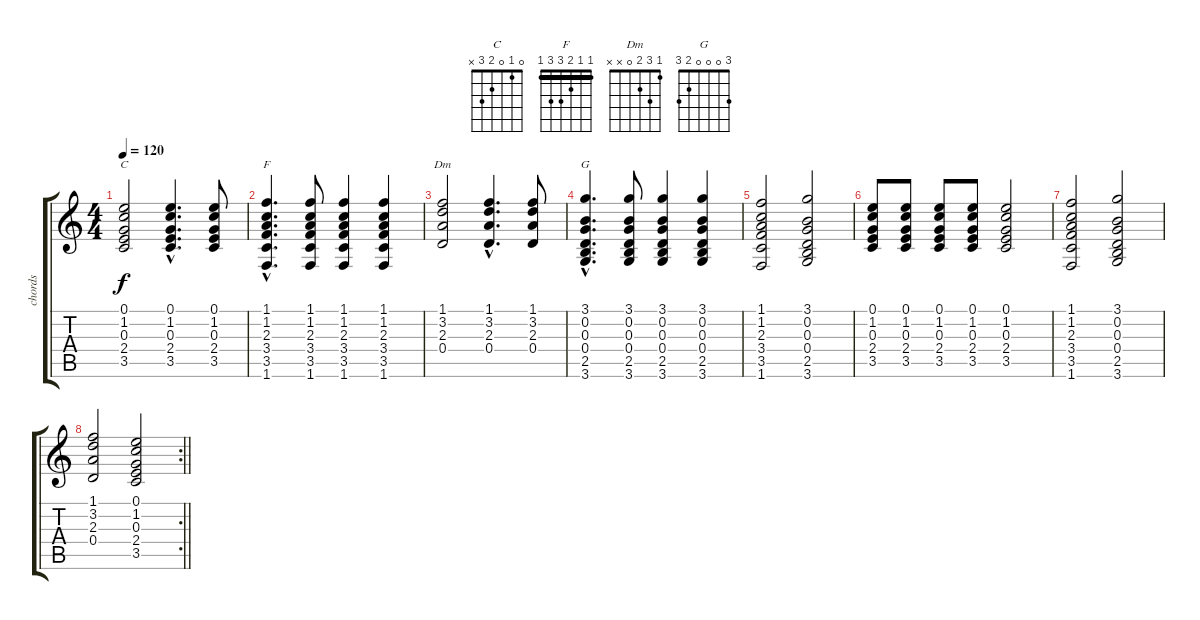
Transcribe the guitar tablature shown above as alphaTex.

\track ("chords" "chords") {instrument acousticguitarnylon}
\staff {score tabs}
\tuning (E4 B3 G3 D3 A2 E2) {hide}
\chord ("C" 0 1 0 2 3 x)
\chord ("F" 1 1 2 3 3 1) {barre 1}
\chord ("Dm" 1 3 2 0 x x)
\chord ("G" 3 0 0 0 2 3)
\ts (4 4)
\tempo 120
\clef g2
\ks c
(0.1 1.2 0.3 2.4 3.5).2{ch "C" dy f} (0.1{hac} 1.2{hac} 0.3{hac} 2.4{hac} 3.5{hac}).4{d} (0.1 1.2 0.3 2.4 3.5).8 |
(1.1{hac} 1.2{hac} 2.3{hac} 3.4{hac} 3.5{hac} 1.6{hac}).4{d ch "F"} (1.1 1.2 2.3 3.4 3.5 1.6).8 (1.1 1.2 2.3 3.4 3.5 1.6).4 (1.1 1.2 2.3 3.4 3.5 1.6).4 |
(1.1 3.2 2.3 0.4).2{ch "Dm"} (1.1{hac} 3.2{hac} 2.3{hac} 0.4{hac}).4{d} (1.1 3.2 2.3 0.4).8 |
(3.1{hac} 0.2{hac} 0.3{hac} 0.4{hac} 2.5{hac} 3.6{hac}).4{d ch "G"} (3.1 0.2 0.3 0.4 2.5 3.6).8 (3.1 0.2 0.3 0.4 2.5 3.6).4 (3.1 0.2 0.3 0.4 2.5 3.6).4 |
(1.1 1.2 2.3 3.4 3.5 1.6).2 (3.1 0.2 0.3 0.4 2.5 3.6).2 |
(0.1 1.2 0.3 2.4 3.5).8 (0.1 1.2 0.3 2.4 3.5).8 (0.1 1.2 0.3 2.4 3.5).8 (0.1 1.2 0.3 2.4 3.5).8 (0.1 1.2 0.3 2.4 3.5).2 |
(1.1 1.2 2.3 3.4 3.5 1.6).2 (3.1 0.2 0.3 0.4 2.5 3.6).2 |
\rc 2
\barLineRight lightlight
(1.1 3.2 2.3 0.4).2 (0.1 1.2 0.3 2.4 3.5).2
